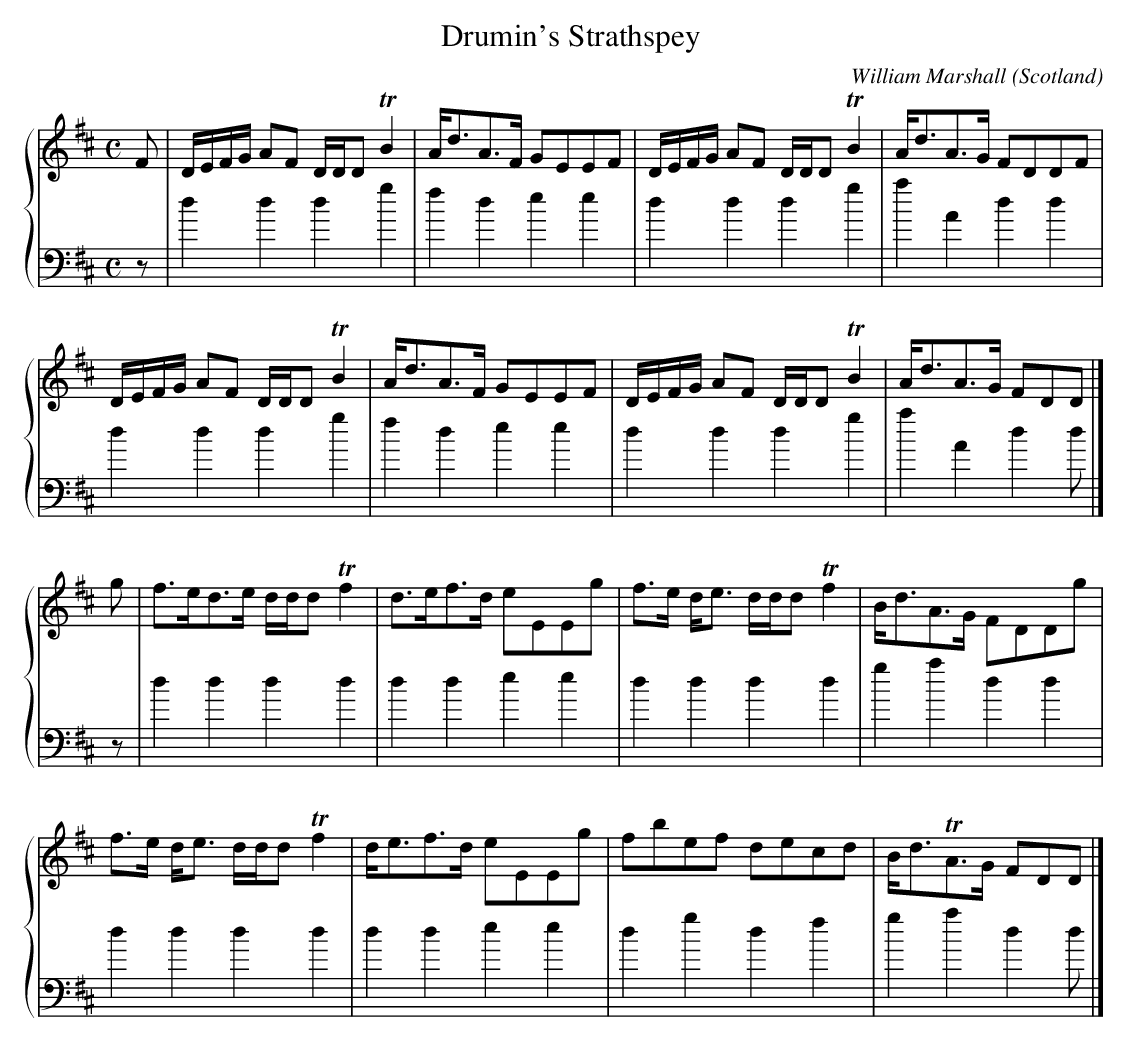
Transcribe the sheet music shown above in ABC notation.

X:1
T:Drumin's Strathspey
C:William Marshall
L:1/8
M:C
O:Scotland
K:D
%%staves {1 2}
V:1
F | \
D/E/F/G/ AF D/D/D !trill!B2 | A<dA>F GEEF | \
D/E/F/G/ AF D/D/D !trill!B2 | A<dA>G FDDF |
D/E/F/G/ AF D/D/D !trill!B2 | A<dA>F GEEF | \
D/E/F/G/ AF D/D/D !trill!B2 | A<dA>G FDD |]
g | \
f>ed>e d/d/d !trill!f2 | d>ef>d eEEg | \
f>e d<e d/d/d !trill!f2 | B<dA>G FDDg |
f>e d<e d/d/d !trill!f2 | d<ef>d eEEg | \
fbef decd | B<d!trill!A>G FDD |]
V:2 clef=bass
L:1/4
z/ | dddg | fdee | dddg | aAdd | dddg | fdee | dddg | aAdd/ |] \
z/ | dddd | ddee | dddd | gadd | dddd | ddee | dgdf | gadd/ |]
